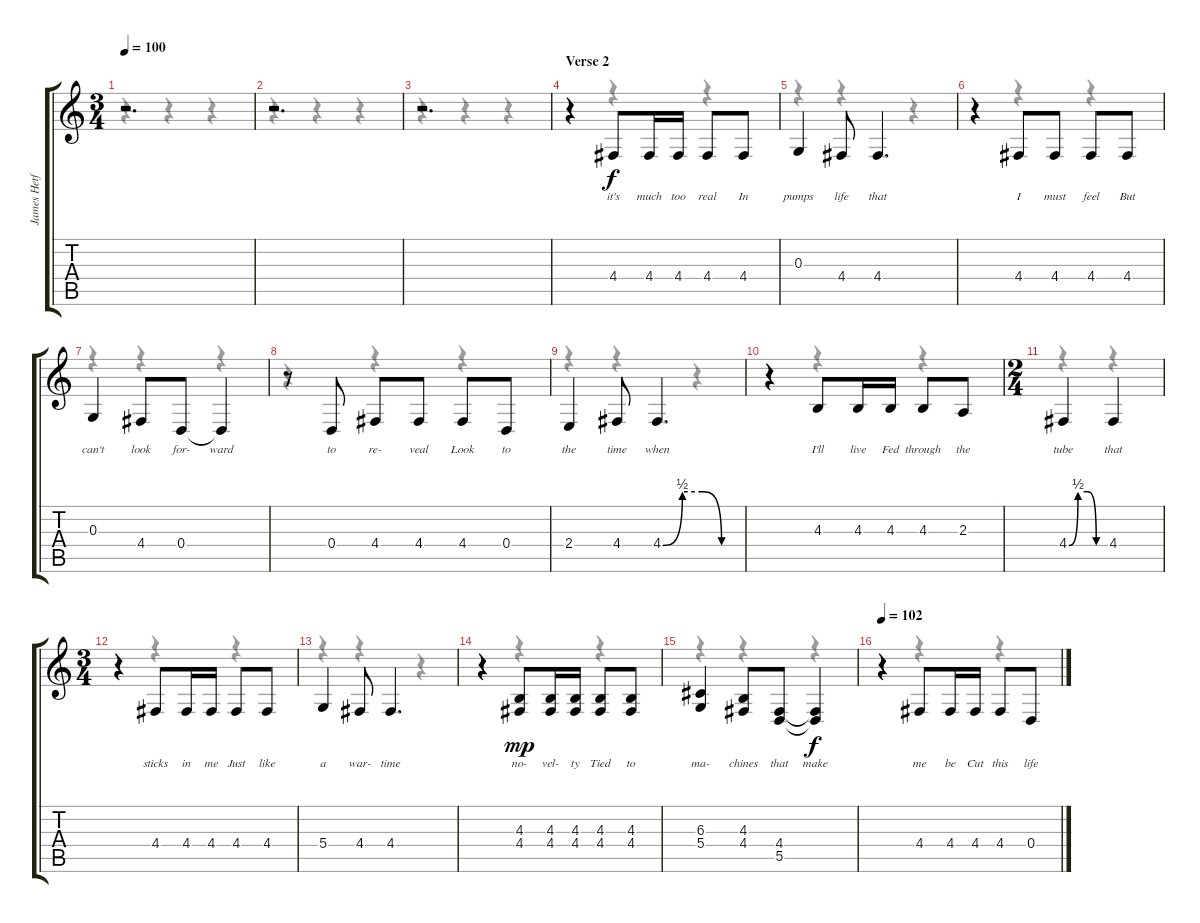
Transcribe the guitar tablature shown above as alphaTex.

\track ("James Hetfield (Lead Vocals)" "James Hetf") {instrument clarinet}
\staff {score tabs}
\tuning (E4 B3 G3 D3 A2 E2) {hide}
\voice
\ts (3 4)
\tempo 100
\clef g2
\ks c
r.2{d dy f} |
r.2{d} |
r.2{d} |
\section ("" "Verse 2")
r.4 4.4.8{lyrics (0 "it's") lyrics (1 "") lyrics (2 "") lyrics (3 "") lyrics (4 "")} 4.4.16{lyrics (0 "much") lyrics (1 "") lyrics (2 "") lyrics (3 "") lyrics (4 "")} 4.4.16{lyrics (0 "too") lyrics (1 "") lyrics (2 "") lyrics (3 "") lyrics (4 "")} 4.4.8{lyrics (0 "real") lyrics (1 "") lyrics (2 "") lyrics (3 "") lyrics (4 "")} 4.4.8{lyrics (0 "In") lyrics (1 "") lyrics (2 "") lyrics (3 "") lyrics (4 "")} |
0.3.4{lyrics (0 "pumps") lyrics (1 "") lyrics (2 "") lyrics (3 "") lyrics (4 "")} 4.4.8{lyrics (0 "life") lyrics (1 "") lyrics (2 "") lyrics (3 "") lyrics (4 "")} 4.4.4{d lyrics (0 "that") lyrics (1 "") lyrics (2 "") lyrics (3 "") lyrics (4 "")} |
r.4 4.4.8{lyrics (0 "I") lyrics (1 "") lyrics (2 "") lyrics (3 "") lyrics (4 "")} 4.4.8{lyrics (0 "must") lyrics (1 "") lyrics (2 "") lyrics (3 "") lyrics (4 "")} 4.4.8{lyrics (0 "feel") lyrics (1 "") lyrics (2 "") lyrics (3 "") lyrics (4 "")} 4.4.8{lyrics (0 "But") lyrics (1 "") lyrics (2 "") lyrics (3 "") lyrics (4 "")} |
0.3.4{lyrics (0 "can't") lyrics (1 "") lyrics (2 "") lyrics (3 "") lyrics (4 "")} 4.4.8{lyrics (0 "look") lyrics (1 "") lyrics (2 "") lyrics (3 "") lyrics (4 "")} 0.4.8{lyrics (0 "for-") lyrics (1 "") lyrics (2 "") lyrics (3 "") lyrics (4 "")} 0.4{t}.4{lyrics (0 "ward") lyrics (1 "") lyrics (2 "") lyrics (3 "") lyrics (4 "")} |
r.8 0.4.8{lyrics (0 "to") lyrics (1 "") lyrics (2 "") lyrics (3 "") lyrics (4 "")} 4.4.8{lyrics (0 "re-") lyrics (1 "") lyrics (2 "") lyrics (3 "") lyrics (4 "")} 4.4.8{lyrics (0 "veal") lyrics (1 "") lyrics (2 "") lyrics (3 "") lyrics (4 "")} 4.4.8{lyrics (0 "Look") lyrics (1 "") lyrics (2 "") lyrics (3 "") lyrics (4 "")} 0.4.8{lyrics (0 "to") lyrics (1 "") lyrics (2 "") lyrics (3 "") lyrics (4 "")} |
2.4.4{lyrics (0 "the") lyrics (1 "") lyrics (2 "") lyrics (3 "") lyrics (4 "")} 4.4.8{lyrics (0 "time") lyrics (1 "") lyrics (2 "") lyrics (3 "") lyrics (4 "")} 4.4{be (custom 0 0 15 2 30 2 45 0 60 0)}.4{d lyrics (0 "when") lyrics (1 "") lyrics (2 "") lyrics (3 "") lyrics (4 "")} |
r.4 4.3.8{lyrics (0 "I'll") lyrics (1 "") lyrics (2 "") lyrics (3 "") lyrics (4 "")} 4.3.16{lyrics (0 "live") lyrics (1 "") lyrics (2 "") lyrics (3 "") lyrics (4 "")} 4.3.16{lyrics (0 "Fed") lyrics (1 "") lyrics (2 "") lyrics (3 "") lyrics (4 "")} 4.3.8{lyrics (0 "through") lyrics (1 "") lyrics (2 "") lyrics (3 "") lyrics (4 "")} 2.3.8{lyrics (0 "the") lyrics (1 "") lyrics (2 "") lyrics (3 "") lyrics (4 "")} |
\ts (2 4)
4.4{be (custom 0 0 15 2 30 2 45 0 60 0)}.4{lyrics (0 "tube") lyrics (1 "") lyrics (2 "") lyrics (3 "") lyrics (4 "")} 4.4.4{lyrics (0 "that") lyrics (1 "") lyrics (2 "") lyrics (3 "") lyrics (4 "")} |
\ts (3 4)
r.4 4.4.8{lyrics (0 "sticks") lyrics (1 "") lyrics (2 "") lyrics (3 "") lyrics (4 "")} 4.4.16{lyrics (0 "in") lyrics (1 "") lyrics (2 "") lyrics (3 "") lyrics (4 "")} 4.4.16{lyrics (0 "me") lyrics (1 "") lyrics (2 "") lyrics (3 "") lyrics (4 "")} 4.4.8{lyrics (0 "Just") lyrics (1 "") lyrics (2 "") lyrics (3 "") lyrics (4 "")} 4.4.8{lyrics (0 "like") lyrics (1 "") lyrics (2 "") lyrics (3 "") lyrics (4 "")} |
5.4.4{lyrics (0 "a") lyrics (1 "") lyrics (2 "") lyrics (3 "") lyrics (4 "")} 4.4.8{lyrics (0 "war-") lyrics (1 "") lyrics (2 "") lyrics (3 "") lyrics (4 "")} 4.4.4{d lyrics (0 "time") lyrics (1 "") lyrics (2 "") lyrics (3 "") lyrics (4 "")} |
r.4 (4.3 4.4).8{lyrics (0 "no-") lyrics (1 "") lyrics (2 "") lyrics (3 "") lyrics (4 "") dy mp} (4.3 4.4).16{lyrics (0 "vel-") lyrics (1 "") lyrics (2 "") lyrics (3 "") lyrics (4 "")} (4.3 4.4).16{lyrics (0 "ty") lyrics (1 "") lyrics (2 "") lyrics (3 "") lyrics (4 "")} (4.3 4.4).8{lyrics (0 "Tied") lyrics (1 "") lyrics (2 "") lyrics (3 "") lyrics (4 "")} (4.3 4.4).8{lyrics (0 "to") lyrics (1 "") lyrics (2 "") lyrics (3 "") lyrics (4 "")} |
(6.3 5.4).4{lyrics (0 "ma-") lyrics (1 "") lyrics (2 "") lyrics (3 "") lyrics (4 "")} (4.3 4.4).8{lyrics (0 "chines") lyrics (1 "") lyrics (2 "") lyrics (3 "") lyrics (4 "")} (4.4 5.5).8{lyrics (0 "that") lyrics (1 "") lyrics (2 "") lyrics (3 "") lyrics (4 "")} (4.4{t} 5.5{t}).4{lyrics (0 "make") lyrics (1 "") lyrics (2 "") lyrics (3 "") lyrics (4 "") dy f} |
\tempo 102
r.4 4.4.8{lyrics (0 "me") lyrics (1 "") lyrics (2 "") lyrics (3 "") lyrics (4 "")} 4.4.16{lyrics (0 "be") lyrics (1 "") lyrics (2 "") lyrics (3 "") lyrics (4 "")} 4.4.16{lyrics (0 "Cut") lyrics (1 "") lyrics (2 "") lyrics (3 "") lyrics (4 "")} 4.4.8{lyrics (0 "this") lyrics (1 "") lyrics (2 "") lyrics (3 "") lyrics (4 "")} 0.4.8{lyrics (0 "life") lyrics (1 "") lyrics (2 "") lyrics (3 "") lyrics (4 "")}
\voice
\clef g2
\ottava regular
\simile none
\ks c
r.4{dy f} r.4 r.4 |
r.4 r.4 r.4 |
r.4 r.4 r.4 |
r.4 r.4 r.4 |
r.4 r.4 r.4 |
r.4 r.4 r.4 |
r.4 r.4 r.4 |
r.4 r.4 r.4 |
r.4 r.4 r.4 |
r.4 r.4 r.4 |
r.4 r.4 |
r.4 r.4 r.4 |
r.4 r.4 r.4 |
r.4 r.4 r.4 |
r.4 r.4 r.4 |
r.4 r.4 r.4
